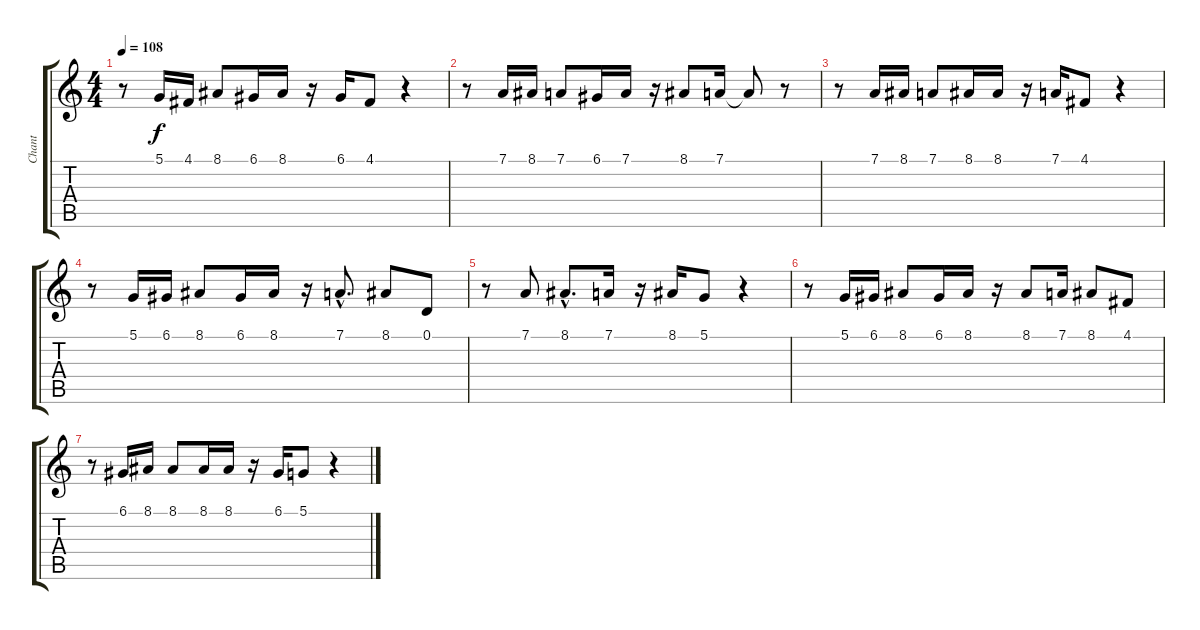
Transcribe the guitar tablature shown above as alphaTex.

\track ("Chant" "Chant") {instrument shakuhachi}
\staff {score tabs}
\tuning (D4 A3 F3 C3 G2 D2) {hide}
\ts (4 4)
\tempo 108
\clef g2
\ks c
r.8{dy f} 5.1.16 4.1.16 8.1.8 6.1.16 8.1.16 r.16 6.1.16 4.1.8 r.4 |
r.8 7.1.16 8.1.16 7.1.8 6.1.16 7.1.16 r.16 8.1.8 7.1.16 7.1{t}.8 r.8 |
r.8 7.1.16 8.1.16 7.1.8 8.1.16 8.1.16 r.16 7.1.16 4.1.8 r.4 |
r.8 5.1.16 6.1.16 8.1.8 6.1.16 8.1.16 r.16 7.1{hac}.8{d} 8.1.8 0.1.8 |
r.8 7.1.8 8.1{hac}.8{d} 7.1.16 r.16 8.1.16 5.1.8 r.4 |
r.8 5.1.16 6.1.16 8.1.8 6.1.16 8.1.16 r.16 8.1.8 7.1.16 8.1.8 4.1.8 |
r.8 6.1.16 8.1.16 8.1.8 8.1.16 8.1.16 r.16 6.1.16 5.1.8 r.4
